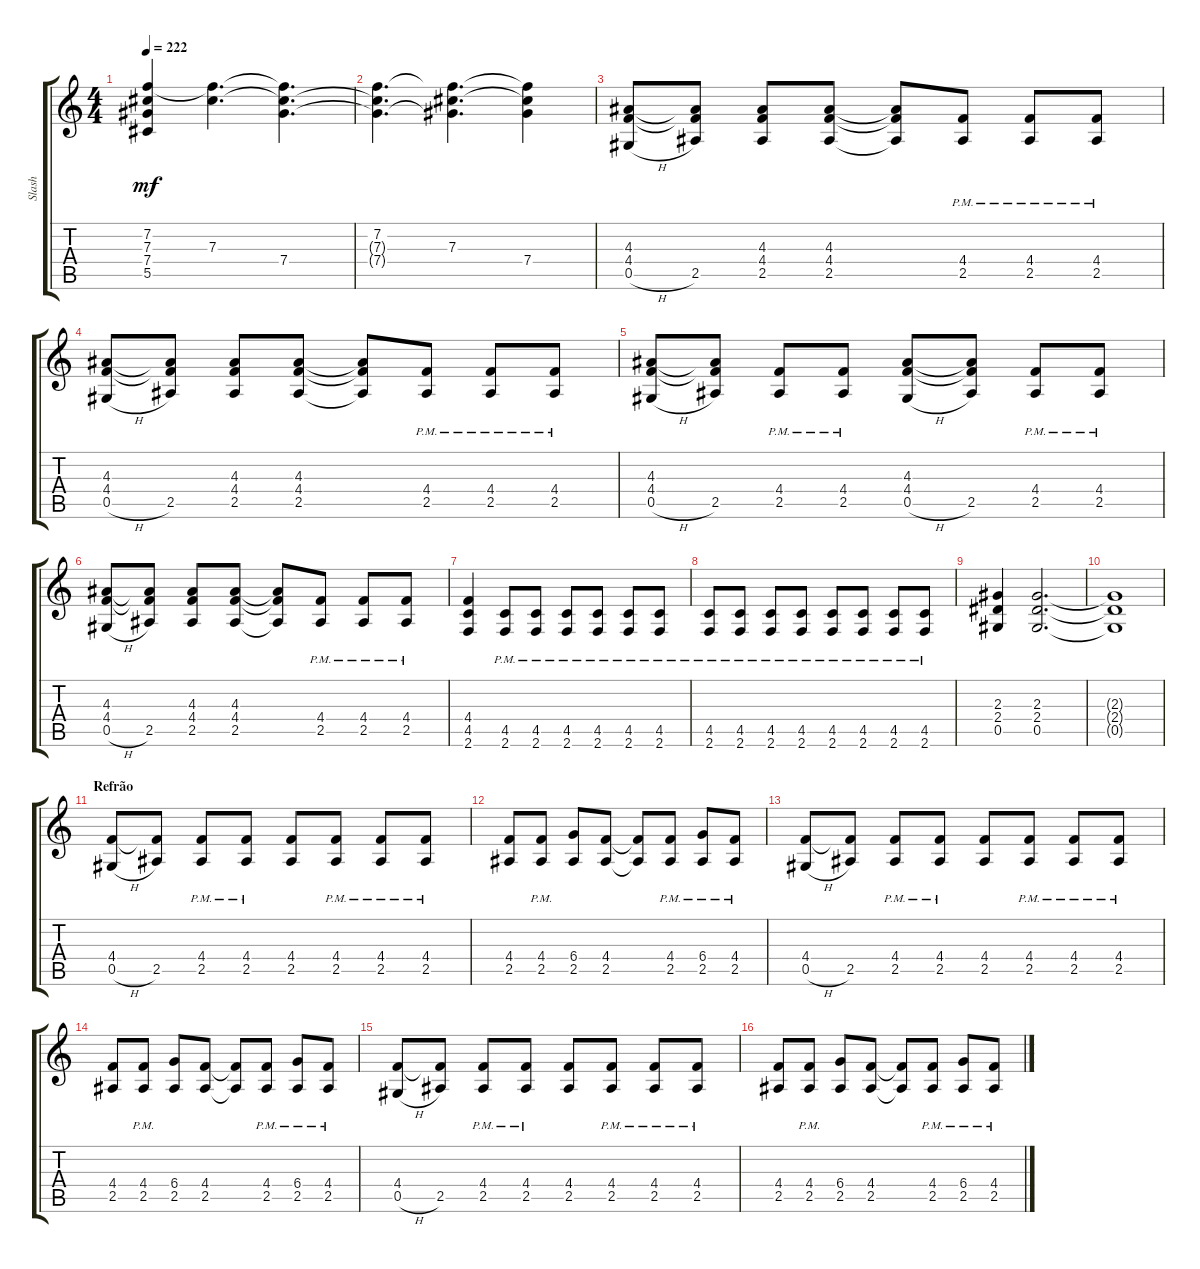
\track ("Slash" "Slash") {instrument distortionguitar}
\staff {score tabs}
\tuning (Eb4 Bb3 Gb3 Db3 Ab2 Eb2) {hide}
\ts (4 4)
\tempo 222
\clef g2
\ks c
(7.2 7.3 7.4 5.5).4{dy mf} (7.2{t} 7.3).4{d} (7.2{t} 7.3{t} 7.4).4{d} |
(7.2 7.3{t} 7.4{t}).4{d} (7.2{t} 7.3 7.4{t}).4{d} (7.2{t} 7.3{t} 7.4).4 |
(4.3 4.4 0.5{h}).8 (4.3{t} 4.4{t} 2.5).8 (4.3 4.4 2.5).8 (4.3 4.4 2.5).8 (4.3{t} 4.4{t} 2.5{t}).8 (4.4 2.5{pm}).8 (4.4 2.5{pm}).8 (4.4 2.5{pm}).8 |
(4.3 4.4 0.5{h}).8 (4.3{t} 4.4{t} 2.5).8 (4.3 4.4 2.5).8 (4.3 4.4 2.5).8 (4.3{t} 4.4{t} 2.5{t}).8 (4.4 2.5{pm}).8 (4.4 2.5{pm}).8 (4.4 2.5{pm}).8 |
(4.3 4.4 0.5{h}).8 (4.3{t} 4.4{t} 2.5).8 (4.4 2.5{pm}).8 (4.4 2.5{pm}).8 (4.3 4.4 0.5{h}).8 (4.3{t} 4.4{t} 2.5).8 (4.4{pm} 2.5{pm}).8 (4.4{pm} 2.5{pm}).8 |
(4.3 4.4 0.5{h}).8 (4.3{t} 4.4{t} 2.5).8 (4.3 4.4 2.5).8 (4.3 4.4 2.5).8 (4.3{t} 4.4{t} 2.5{t}).8 (4.4 2.5{pm}).8 (4.4 2.5{pm}).8 (4.4 2.5{pm}).8 |
(4.4 4.5 2.6).4 (4.5{pm} 2.6{pm}).8 (4.5{pm} 2.6{pm}).8 (4.5{pm} 2.6{pm}).8 (4.5{pm} 2.6{pm}).8 (4.5{pm} 2.6{pm}).8 (4.5{pm} 2.6{pm}).8 |
(4.5{pm} 2.6{pm}).8 (4.5{pm} 2.6{pm}).8 (4.5{pm} 2.6{pm}).8 (4.5{pm} 2.6{pm}).8 (4.5{pm} 2.6{pm}).8 (4.5{pm} 2.6{pm}).8 (4.5{pm} 2.6{pm}).8 (4.5{pm} 2.6{pm}).8 |
(2.3 2.4 0.5).4 (2.3 2.4 0.5).2{d} |
(2.3{t} 2.4{t} 0.5{t}).1 |
\section ("" "Refrão")
(4.4 0.5{h}).8 (4.4{t} 2.5).8 (4.4{pm} 2.5{pm}).8 (4.4{pm} 2.5{pm}).8 (4.4 2.5).8 (4.4 2.5{pm}).8 (4.4 2.5{pm}).8 (4.4 2.5{pm}).8 |
(4.4 2.5).8 (4.4{pm} 2.5{pm}).8 (6.4 2.5).8 (4.4 2.5).8 (4.4{t} 2.5{t}).8 (4.4 2.5{pm}).8 (6.4 2.5{pm}).8 (4.4 2.5{pm}).8 |
(4.4 0.5{h}).8 (4.4{t} 2.5).8 (4.4{pm} 2.5{pm}).8 (4.4{pm} 2.5{pm}).8 (4.4 2.5).8 (4.4 2.5{pm}).8 (4.4 2.5{pm}).8 (4.4 2.5{pm}).8 |
(4.4 2.5).8 (4.4{pm} 2.5{pm}).8 (6.4 2.5).8 (4.4 2.5).8 (4.4{t} 2.5{t}).8 (4.4 2.5{pm}).8 (6.4 2.5{pm}).8 (4.4 2.5{pm}).8 |
(4.4 0.5{h}).8 (4.4{t} 2.5).8 (4.4{pm} 2.5{pm}).8 (4.4{pm} 2.5{pm}).8 (4.4 2.5).8 (4.4 2.5{pm}).8 (4.4 2.5{pm}).8 (4.4 2.5{pm}).8 |
(4.4 2.5).8 (4.4{pm} 2.5{pm}).8 (6.4 2.5).8 (4.4 2.5).8 (4.4{t} 2.5{t}).8 (4.4 2.5{pm}).8 (6.4 2.5{pm}).8 (4.4 2.5{pm}).8
